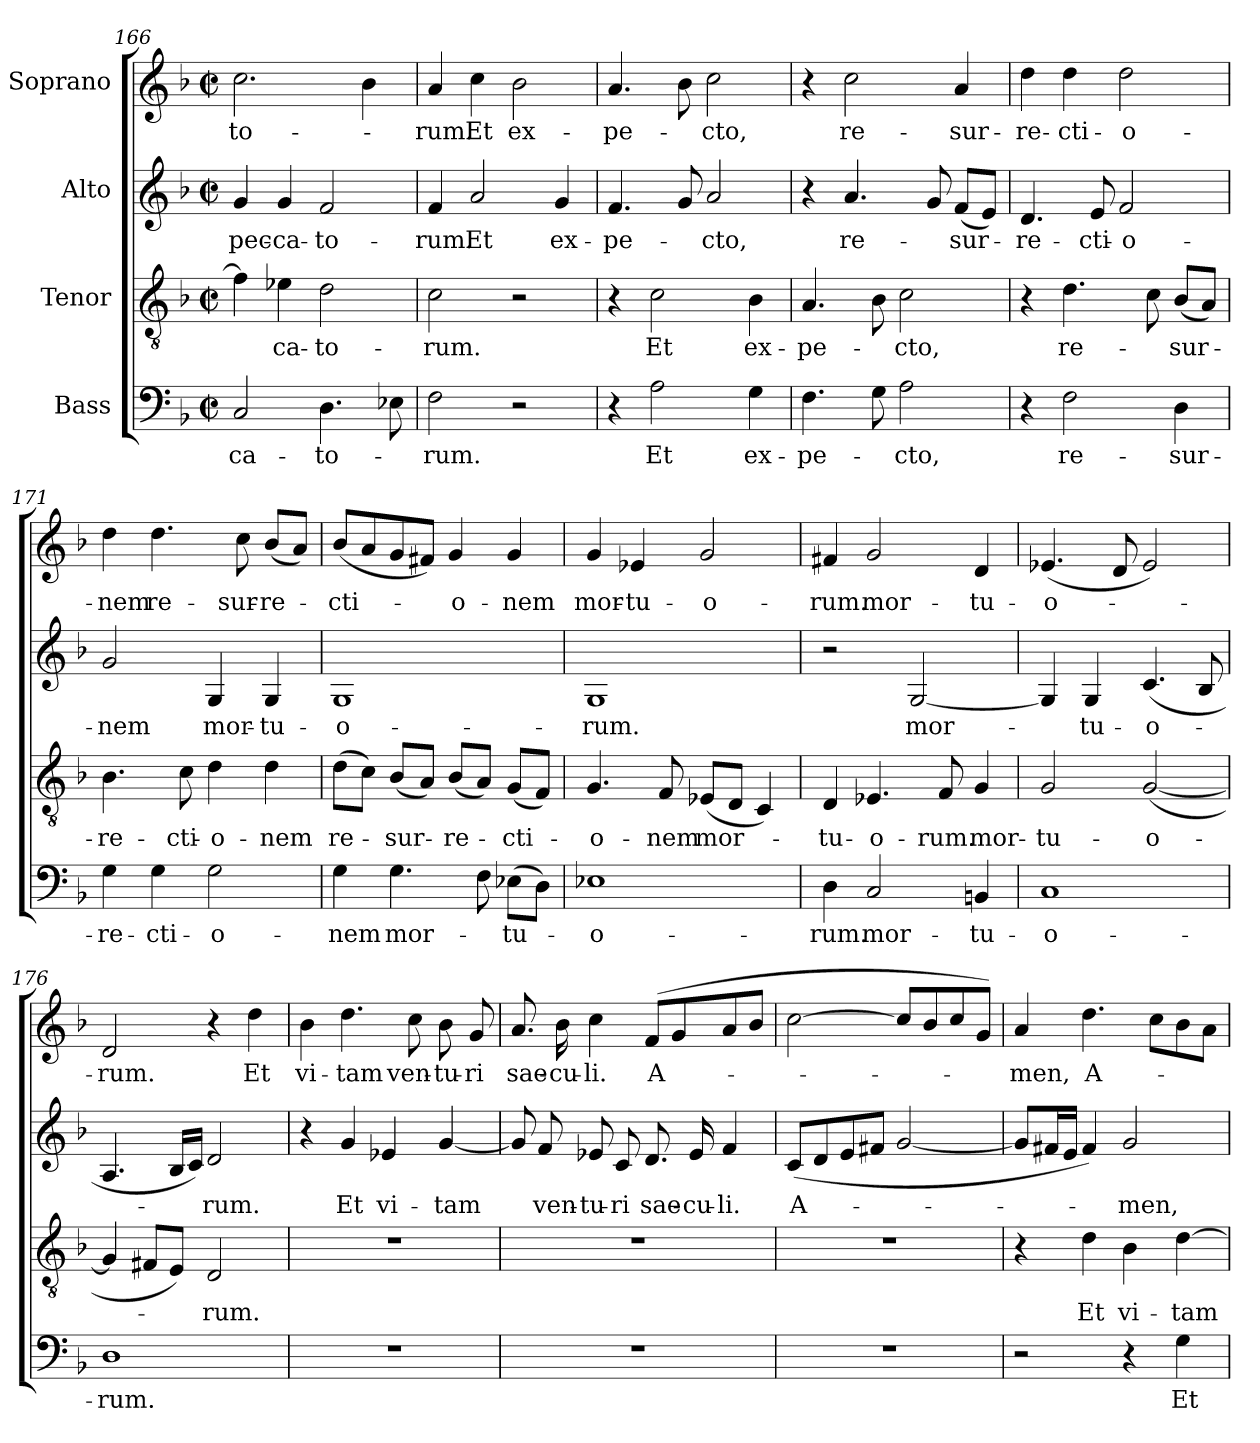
**kern	**text	**kern	**text	**kern	**text	**kern	**text
*part4	*part4	*part3	*part3	*part2	*part2	*part1	*part1
*staff4	*staff4	*staff3	*staff3	*staff2	*staff2	*staff1	*staff1
*I"Bass	*	*I"Tenor	*	*I"Alto	*	*I"Soprano	*
*clefF4	*	*clefGv2	*	*clefG2	*	*clefG2	*
*k[b-]	*	*k[b-]	*	*k[b-]	*	*k[b-]	*
*F:	*	*F:	*	*F:	*	*F:	*
*M2/2	*	*M2/2	*	*M2/2	*	*M2/2	*
*met(c|)	*	*met(c|)	*	*met(c|)	*	*met(c|)	*
=166	=166	=166	=166	=166	=166	=166	=166
2C/	-ca-	4f\]	.	4g/	pec-	2.cc\	-to-
.	.	4e-X\	-ca-	4g/	-ca-	.	.
4.D\	-to-	2d\	-to-	2f/	-to-	.	.
.	.	.	.	.	.	4b-\	.
8E-X\	.	.	.	.	.	.	.
=167	=167	=167	=167	=167	=167	=167	=167
2F\	-rum.	2c\	-rum.	4f/	-rum.	4a/	-rum.
.	.	.	.	2a/	Et	4cc\	Et
2r	.	2r	.	.	.	2b-\	ex-
.	.	.	.	4g/	ex-	.	.
!!LO:LB:g=z
=168	=168	=168	=168	=168	=168	=168	=168
4r	.	4r	.	4.f/	-pe-	4.a/	-pe-
2A\	Et	2c\	Et	.	.	.	.
.	.	.	.	8g/	.	8b-\	.
.	.	.	.	2a/	-cto,	2cc\	-cto,
4G\	ex-	4B-\	ex-	.	.	.	.
=169	=169	=169	=169	=169	=169	=169	=169
4.F\	-pe-	4.A/	-pe-	4r	.	4r	.
.	.	.	.	4.a/	re-	2cc\	re-
8G\	.	8B-\	.	.	.	.	.
2A\	-cto,	2c\	-cto,	.	.	.	.
.	.	.	.	8g/	.	.	.
.	.	.	.	(8f/L	-sur-	4a/	-sur-
.	.	.	.	8e/J)	.	.	.
=170	=170	=170	=170	=170	=170	=170	=170
4r	.	4r	.	4.d/	-re-	4dd\	-re-
2F\	re-	4.d\	re-	.	.	4dd\	-cti-
.	.	.	.	8e/	-cti-	.	.
.	.	.	.	2f/	-o-	2dd\	-o-
.	.	8c\	.	.	.	.	.
4D\	-sur-	(8B-/L	-sur-	.	.	.	.
.	.	8A/J)	.	.	.	.	.
=171	=171	=171	=171	=171	=171	=171	=171
4G\	-re-	4.B-\	-re-	2g/	-nem	4dd\	-nem
4G\	-cti-	.	.	.	.	4.dd\	re-
.	.	8c\	-cti-	.	.	.	.
2G\	-o-	4d\	-o-	4G/	mor-	.	.
.	.	.	.	.	.	8cc\	-sur-
.	.	4d\	-nem	4G/	-tu-	(8b-/L	-re-
.	.	.	.	.	.	8a/J)	.
=172	=172	=172	=172	=172	=172	=172	=172
4G\	-nem	(8d\L	re-	1G	-o-	(8b-/L	-cti-
.	.	8c\J)	.	.	.	8a/	.
4.G\	mor-	(8B-/L	-sur-	.	.	8g/	.
.	.	8A/J)	.	.	.	8f#X/J)	.
.	.	(8B-/L	-re-	.	.	4g/	-o-
8F\	.	8A/J)	.	.	.	.	.
(8E-X\L	-tu-	(8G/L	-cti-	.	.	4g/	-nem
8D\J)	.	8F/J)	.	.	.	.	.
!!LO:PB:g=z
=173	=173	=173	=173	=173	=173	=173	=173
1E-X	-o-	4.G/	-o-	1G	-rum.	4g/	mor-
.	.	.	.	.	.	4e-X/	-tu-
.	.	8F/	-nem	.	.	.	.
.	.	(8E-X/L	mor-	.	.	2g/	-o-
.	.	8D/J	.	.	.	.	.
.	.	4C/)	.	.	.	.	.
=174	=174	=174	=174	=174	=174	=174	=174
4D\	-rum.	4D/	-tu-	2r	.	4f#X/	-rum.
2C/	mor-	4.E-X/	-o-	.	.	2g/	mor-
.	.	.	.	[2G/	mor-	.	.
.	.	8F/	-rum.	.	.	.	.
4BBn/	-tu-	4G/	mor-	.	.	4d/	-tu-
=175	=175	=175	=175	=175	=175	=175	=175
1C	-o-	2G/	-tu-	4G/]	.	(4.e-X/	-o-
.	.	.	.	4G/	-tu-	.	.
.	.	.	.	.	.	8d/	.
.	.	([2G/	-o-	(4.c/	-o-	2e-/)	.
.	.	.	.	8B-/	.	.	.
=176	=176	=176	=176	=176	=176	=176	=176
1D	-rum.	4G/]	.	4.A/	.	2d/	-rum.
.	.	8F#X/L	.	.	.	.	.
.	.	8E/J)	.	16B-/LL	.	.	.
.	.	.	.	16c/JJ)	.	.	.
.	.	2D/	-rum.	2d/	-rum.	4r	.
.	.	.	.	.	.	4dd\	Et
=177	=177	=177	=177	=177	=177	=177	=177
1r	.	1r	.	4r	.	4b-\	vi-
.	.	.	.	4g/	Et	4.dd\	-tam
.	.	.	.	4e-X/	vi-	.	.
.	.	.	.	.	.	8cc\	ven-
.	.	.	.	[4g/	-tam	8b-\	-tu-
.	.	.	.	.	.	8g/	-ri
!!LO:LB:g=z
=178	=178	=178	=178	=178	=178	=178	=178
1r	.	1r	.	8g/]	.	8.a/	sae-
.	.	.	.	8f/	ven-	.	.
.	.	.	.	.	.	16b-\	-cu-
.	.	.	.	8e-X/	-tu-	4cc\	-li.
.	.	.	.	8c/	-ri	.	.
.	.	.	.	8.d/	sae-	(8f/L	A-
.	.	.	.	.	.	8g/	.
.	.	.	.	16e-/	-cu-	.	.
.	.	.	.	4f/	-li.	8a/	.
.	.	.	.	.	.	8b-/J	.
=179	=179	=179	=179	=179	=179	=179	=179
1r	.	1r	.	(8c/L	A-	[2cc\	.
.	.	.	.	8d/	.	.	.
.	.	.	.	8e/	.	.	.
.	.	.	.	8f#X/J	.	.	.
.	.	.	.	[2g/	.	8cc/L]	.
.	.	.	.	.	.	8b-/	.
.	.	.	.	.	.	8cc/	.
.	.	.	.	.	.	8g/J)	.
=180	=180	=180	=180	=180	=180	=180	=180
2r	.	4r	.	8g/L]	.	4a/	-men,
.	.	.	.	16f#X/L	.	.	.
.	.	.	.	16e/JJ	.	.	.
.	.	4d\	Et	4f#/)	.	4.dd\	A-
4r	.	4B-\	vi-	2g/	-men,	.	.
.	.	.	.	.	.	8cc\L	.
4G\	Et	[4d\	-tam	.	.	8b-\	.
.	.	.	.	.	.	8a\J	.
=	=	=	=	=	=	=	=
*-	*-	*-	*-	*-	*-	*-	*-
